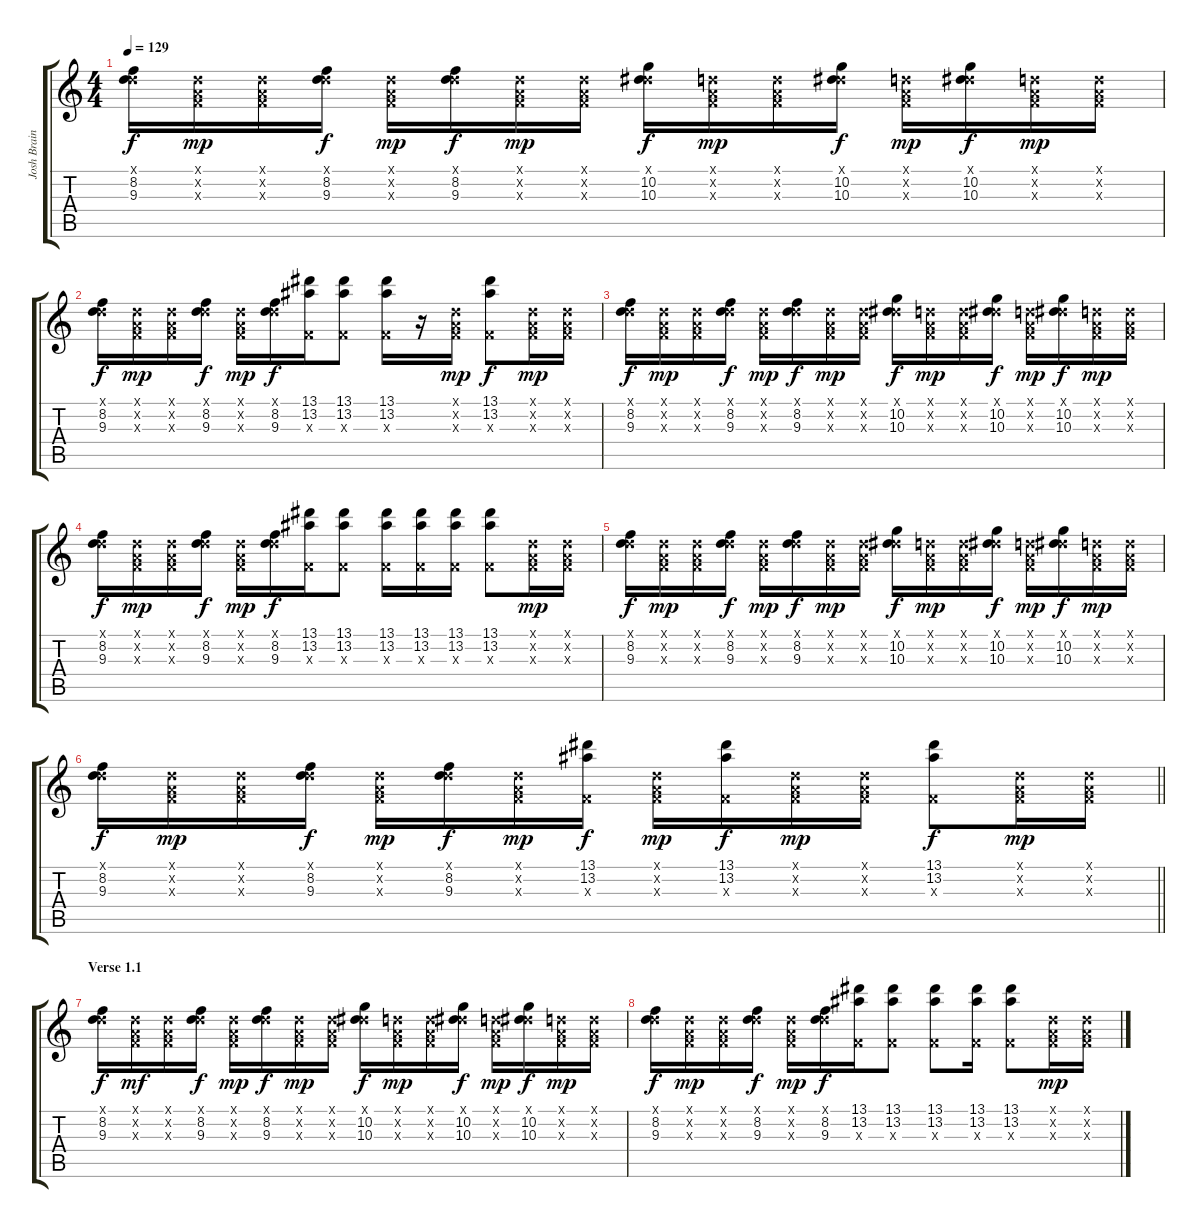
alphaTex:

\track ("Josh Brainard" "Josh Brain") {instrument distortionguitar}
\staff {score tabs}
\tuning (D4 A3 F3 C3 G2 C2) {hide}
\ts (4 4)
\tempo 129
\clef g2
\ks c
(0.1{x} 8.2 9.3).16{dy f} (0.1{x} 0.2{x} 0.3{x}).16{dy mp} (0.1{x} 0.2{x} 0.3{x}).16 (0.1{x} 8.2 9.3).16{dy f} (0.1{x} 0.2{x} 0.3{x}).16{dy mp} (0.1{x} 8.2 9.3).16{dy f} (0.1{x} 0.2{x} 0.3{x}).16{dy mp} (0.1{x} 0.2{x} 0.3{x}).16 (0.1{x} 10.2 10.3).16{dy f} (0.1{x} 0.2{x} 0.3{x}).16{dy mp} (0.1{x} 0.2{x} 0.3{x}).16 (0.1{x} 10.2 10.3).16{dy f} (0.1{x} 0.2{x} 0.3{x}).16{dy mp} (0.1{x} 10.2 10.3).16{dy f} (0.1{x} 0.2{x} 0.3{x}).16{dy mp} (0.1{x} 0.2{x} 0.3{x}).16 |
(0.1{x} 8.2 9.3).16{dy f} (0.1{x} 0.2{x} 0.3{x}).16{dy mp} (0.1{x} 0.2{x} 0.3{x}).16 (0.1{x} 8.2 9.3).16{dy f} (0.1{x} 0.2{x} 0.3{x}).16{dy mp} (0.1{x} 8.2 9.3).16{dy f} (13.1 13.2 0.3{x}).16 (13.1 13.2 0.3{x}).8 (13.1 13.2 0.3{x}).16 r.16 (0.1{x} 0.2{x} 0.3{x}).16{dy mp} (13.1 13.2 0.3{x}).8{dy f} (0.1{x} 0.2{x} 0.3{x}).16{dy mp} (0.1{x} 0.2{x} 0.3{x}).16 |
(0.1{x} 8.2 9.3).16{dy f} (0.1{x} 0.2{x} 0.3{x}).16{dy mp} (0.1{x} 0.2{x} 0.3{x}).16 (0.1{x} 8.2 9.3).16{dy f} (0.1{x} 0.2{x} 0.3{x}).16{dy mp} (0.1{x} 8.2 9.3).16{dy f} (0.1{x} 0.2{x} 0.3{x}).16{dy mp} (0.1{x} 0.2{x} 0.3{x}).16 (0.1{x} 10.2 10.3).16{dy f} (0.1{x} 0.2{x} 0.3{x}).16{dy mp} (0.1{x} 0.2{x} 0.3{x}).16 (0.1{x} 10.2 10.3).16{dy f} (0.1{x} 0.2{x} 0.3{x}).16{dy mp} (0.1{x} 10.2 10.3).16{dy f} (0.1{x} 0.2{x} 0.3{x}).16{dy mp} (0.1{x} 0.2{x} 0.3{x}).16 |
(0.1{x} 8.2 9.3).16{dy f} (0.1{x} 0.2{x} 0.3{x}).16{dy mp} (0.1{x} 0.2{x} 0.3{x}).16 (0.1{x} 8.2 9.3).16{dy f} (0.1{x} 0.2{x} 0.3{x}).16{dy mp} (0.1{x} 8.2 9.3).16{dy f} (13.1 13.2 0.3{x}).16 (13.1 13.2 0.3{x}).8 (13.1 13.2 0.3{x}).16 (13.1 13.2 0.3{x}).16 (13.1 13.2 0.3{x}).16 (13.1 13.2 0.3{x}).8 (0.1{x} 0.2{x} 0.3{x}).16{dy mp} (0.1{x} 0.2{x} 0.3{x}).16 |
(0.1{x} 8.2 9.3).16{dy f} (0.1{x} 0.2{x} 0.3{x}).16{dy mp} (0.1{x} 0.2{x} 0.3{x}).16 (0.1{x} 8.2 9.3).16{dy f} (0.1{x} 0.2{x} 0.3{x}).16{dy mp} (0.1{x} 8.2 9.3).16{dy f} (0.1{x} 0.2{x} 0.3{x}).16{dy mp} (0.1{x} 0.2{x} 0.3{x}).16 (0.1{x} 10.2 10.3).16{dy f} (0.1{x} 0.2{x} 0.3{x}).16{dy mp} (0.1{x} 0.2{x} 0.3{x}).16 (0.1{x} 10.2 10.3).16{dy f} (0.1{x} 0.2{x} 0.3{x}).16{dy mp} (0.1{x} 10.2 10.3).16{dy f} (0.1{x} 0.2{x} 0.3{x}).16{dy mp} (0.1{x} 0.2{x} 0.3{x}).16 |
\barLineRight lightlight
(0.1{x} 8.2 9.3).16{dy f} (0.1{x} 0.2{x} 0.3{x}).16{dy mp} (0.1{x} 0.2{x} 0.3{x}).16 (0.1{x} 8.2 9.3).16{dy f} (0.1{x} 0.2{x} 0.3{x}).16{dy mp} (0.1{x} 8.2 9.3).16{dy f} (0.1{x} 0.2{x} 0.3{x}).16{dy mp} (13.1 13.2 0.3{x}).16{dy f} (0.1{x} 0.2{x} 0.3{x}).16{dy mp} (13.1 13.2 0.3{x}).16{dy f} (0.1{x} 0.2{x} 0.3{x}).16{dy mp} (0.1{x} 0.2{x} 0.3{x}).16 (13.1 13.2 0.3{x}).8{dy f} (0.1{x} 0.2{x} 0.3{x}).16{dy mp} (0.1{x} 0.2{x} 0.3{x}).16 |
\section ("" "Verse 1.1")
(0.1{x} 8.2 9.3).16{dy f} (0.1{x} 0.2{x} 0.3{x}).16{dy mf} (0.1{x} 0.2{x} 0.3{x}).16 (0.1{x} 8.2 9.3).16{dy f} (0.1{x} 0.2{x} 0.3{x}).16{dy mp} (0.1{x} 8.2 9.3).16{dy f} (0.1{x} 0.2{x} 0.3{x}).16{dy mp} (0.1{x} 0.2{x} 0.3{x}).16 (0.1{x} 10.2 10.3).16{dy f} (0.1{x} 0.2{x} 0.3{x}).16{dy mp} (0.1{x} 0.2{x} 0.3{x}).16 (0.1{x} 10.2 10.3).16{dy f} (0.1{x} 0.2{x} 0.3{x}).16{dy mp} (0.1{x} 10.2 10.3).16{dy f} (0.1{x} 0.2{x} 0.3{x}).16{dy mp} (0.1{x} 0.2{x} 0.3{x}).16 |
(0.1{x} 8.2 9.3).16{dy f} (0.1{x} 0.2{x} 0.3{x}).16{dy mp} (0.1{x} 0.2{x} 0.3{x}).16 (0.1{x} 8.2 9.3).16{dy f} (0.1{x} 0.2{x} 0.3{x}).16{dy mp} (0.1{x} 8.2 9.3).16{dy f} (13.1 13.2 0.3{x}).16 (13.1 13.2 0.3{x}).8 (13.1 13.2 0.3{x}).8 (13.1 13.2 0.3{x}).16 (13.1 13.2 0.3{x}).8 (0.1{x} 0.2{x} 0.3{x}).16{dy mp} (0.1{x} 0.2{x} 0.3{x}).16
